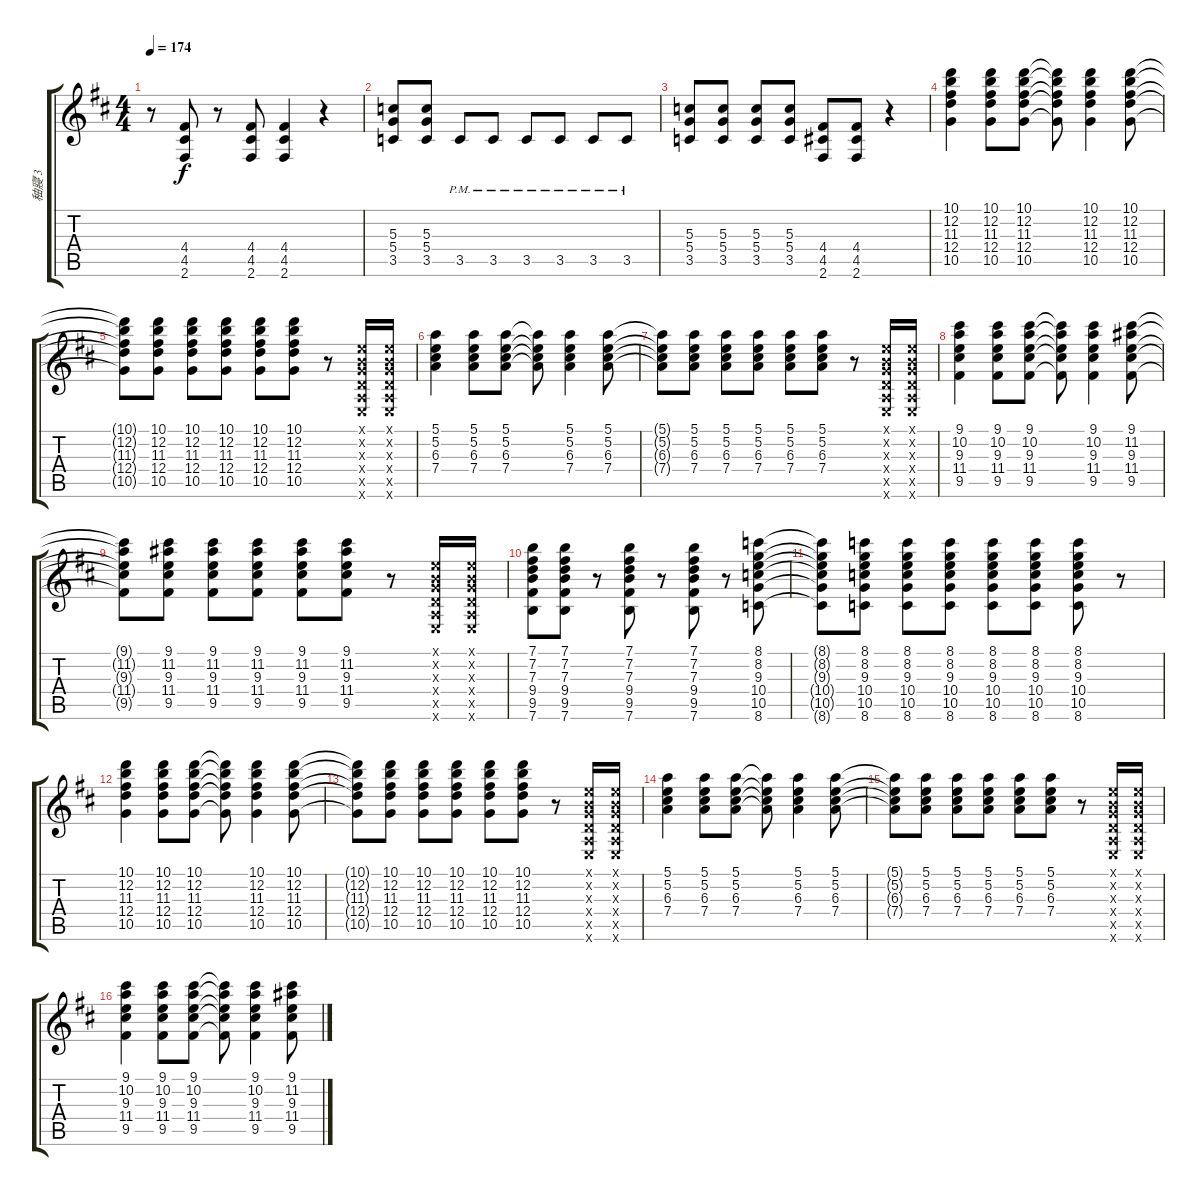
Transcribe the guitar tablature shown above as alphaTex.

\track ("秞寢 3" "秞寢 3") {instrument distortionguitar}
\staff {score tabs}
\tuning (E4 B3 G3 D3 A2 E2) {hide}
\ts (4 4)
\tempo 174
\clef g2
\ks d
r.8{dy f} (4.4 4.5 2.6).8 r.8 (4.4 4.5 2.6).8 (4.4 4.5 2.6).4 r.4 |
(5.3 5.4 3.5).8 (5.3 5.4 3.5).8 3.5{pm}.8 3.5{pm}.8 3.5{pm}.8 3.5{pm}.8 3.5{pm}.8 3.5{pm}.8 |
(5.3 5.4 3.5).8 (5.3 5.4 3.5).8 (5.3 5.4 3.5).8 (5.3 5.4 3.5).8 (4.4 4.5 2.6).8 (4.4 4.5 2.6).8 r.4 |
(10.1 12.2 11.3 12.4 10.5).4 (10.1 12.2 11.3 12.4 10.5).8 (10.1 12.2 11.3 12.4 10.5).8 (10.1{t} 12.2{t} 11.3{t} 12.4{t} 10.5{t}).8 (10.1 12.2 11.3 12.4 10.5).4 (10.1 12.2 11.3 12.4 10.5).8 |
(10.1{t} 12.2{t} 11.3{t} 12.4{t} 10.5{t}).8 (10.1 12.2 11.3 12.4 10.5).8 (10.1 12.2 11.3 12.4 10.5).8 (10.1 12.2 11.3 12.4 10.5).8 (10.1 12.2 11.3 12.4 10.5).8 (10.1 12.2 11.3 12.4 10.5).8 r.8 (0.1{x} 0.2{x} 0.3{x} 0.4{x} 0.5{x} 0.6{x}).16 (0.1{x} 0.2{x} 0.3{x} 0.4{x} 0.5{x} 0.6{x}).16 |
(5.1 5.2 6.3 7.4).4 (5.1 5.2 6.3 7.4).8 (5.1 5.2 6.3 7.4).8 (5.1{t} 5.2{t} 6.3{t} 7.4{t}).8 (5.1 5.2 6.3 7.4).4 (5.1 5.2 6.3 7.4).8 |
(5.1{t} 5.2{t} 6.3{t} 7.4{t}).8 (5.1 5.2 6.3 7.4).8 (5.1 5.2 6.3 7.4).8 (5.1 5.2 6.3 7.4).8 (5.1 5.2 6.3 7.4).8 (5.1 5.2 6.3 7.4).8 r.8 (0.1{x} 0.2{x} 0.3{x} 0.4{x} 0.5{x} 0.6{x}).16 (0.1{x} 0.2{x} 0.3{x} 0.4{x} 0.5{x} 0.6{x}).16 |
(9.1 10.2 9.3 11.4 9.5).4 (9.1 10.2 9.3 11.4 9.5).8 (9.1 10.2 9.3 11.4 9.5).8 (9.1{t} 10.2{t} 9.3{t} 11.4{t} 9.5{t}).8 (9.1 10.2 9.3 11.4 9.5).4 (9.1 11.2 9.3 11.4 9.5).8 |
(9.1{t} 11.2{t} 9.3{t} 11.4{t} 9.5{t}).8 (9.1 11.2 9.3 11.4 9.5).8 (9.1 11.2 9.3 11.4 9.5).8 (9.1 11.2 9.3 11.4 9.5).8 (9.1 11.2 9.3 11.4 9.5).8 (9.1 11.2 9.3 11.4 9.5).8 r.8 (0.1{x} 0.2{x} 0.3{x} 0.4{x} 0.5{x} 0.6{x}).16 (0.1{x} 0.2{x} 0.3{x} 0.4{x} 0.5{x} 0.6{x}).16 |
(7.1 7.2 7.3 9.4 9.5 7.6).8 (7.1 7.2 7.3 9.4 9.5 7.6).8 r.8 (7.1 7.2 7.3 9.4 9.5 7.6).8 r.8 (7.1 7.2 7.3 9.4 9.5 7.6).8 r.8 (8.1 8.2 9.3 10.4 10.5 8.6).8 |
(8.1{t} 8.2{t} 9.3{t} 10.4{t} 10.5{t} 8.6{t}).8 (8.1 8.2 9.3 10.4 10.5 8.6).8 (8.1 8.2 9.3 10.4 10.5 8.6).8 (8.1 8.2 9.3 10.4 10.5 8.6).8 (8.1 8.2 9.3 10.4 10.5 8.6).8 (8.1 8.2 9.3 10.4 10.5 8.6).8 (8.1 8.2 9.3 10.4 10.5 8.6).8 r.8 |
(10.1 12.2 11.3 12.4 10.5).4 (10.1 12.2 11.3 12.4 10.5).8 (10.1 12.2 11.3 12.4 10.5).8 (10.1{t} 12.2{t} 11.3{t} 12.4{t} 10.5{t}).8 (10.1 12.2 11.3 12.4 10.5).4 (10.1 12.2 11.3 12.4 10.5).8 |
(10.1{t} 12.2{t} 11.3{t} 12.4{t} 10.5{t}).8 (10.1 12.2 11.3 12.4 10.5).8 (10.1 12.2 11.3 12.4 10.5).8 (10.1 12.2 11.3 12.4 10.5).8 (10.1 12.2 11.3 12.4 10.5).8 (10.1 12.2 11.3 12.4 10.5).8 r.8 (0.1{x} 0.2{x} 0.3{x} 0.4{x} 0.5{x} 0.6{x}).16 (0.1{x} 0.2{x} 0.3{x} 0.4{x} 0.5{x} 0.6{x}).16 |
(5.1 5.2 6.3 7.4).4 (5.1 5.2 6.3 7.4).8 (5.1 5.2 6.3 7.4).8 (5.1{t} 5.2{t} 6.3{t} 7.4{t}).8 (5.1 5.2 6.3 7.4).4 (5.1 5.2 6.3 7.4).8 |
(5.1{t} 5.2{t} 6.3{t} 7.4{t}).8 (5.1 5.2 6.3 7.4).8 (5.1 5.2 6.3 7.4).8 (5.1 5.2 6.3 7.4).8 (5.1 5.2 6.3 7.4).8 (5.1 5.2 6.3 7.4).8 r.8 (0.1{x} 0.2{x} 0.3{x} 0.4{x} 0.5{x} 0.6{x}).16 (0.1{x} 0.2{x} 0.3{x} 0.4{x} 0.5{x} 0.6{x}).16 |
(9.1 10.2 9.3 11.4 9.5).4 (9.1 10.2 9.3 11.4 9.5).8 (9.1 10.2 9.3 11.4 9.5).8 (9.1{t} 10.2{t} 9.3{t} 11.4{t} 9.5{t}).8 (9.1 10.2 9.3 11.4 9.5).4 (9.1 11.2 9.3 11.4 9.5).8
